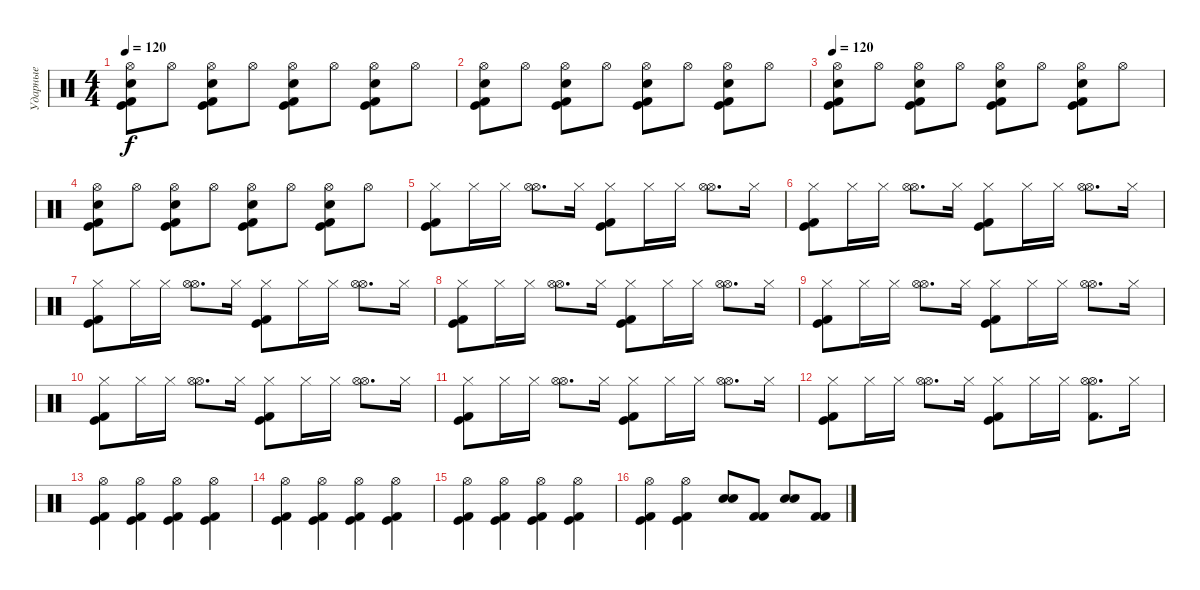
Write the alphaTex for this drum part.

\track ("Ударные" "Ударные") {instrument percussion}
\staff {score}
\articulation defaults
\ts (4 4)
\tempo 120
\clef neutral
\ks c
("Hi-Hat (open)" "Kick (hit) 2" "Kick (hit)" "Snare (hit) 2").8{dy f volume 13} "Hi-Hat (open)".8 ("Kick (hit) 2" "Kick (hit)" "Hi-Hat (open)" "Snare (hit) 2").8 "Hi-Hat (open)".8 ("Hi-Hat (open)" "Kick (hit) 2" "Kick (hit)" "Snare (hit) 2").8 "Hi-Hat (open)".8 ("Kick (hit) 2" "Kick (hit)" "Hi-Hat (open)" "Snare (hit) 2").8 "Hi-Hat (open)".8 |
("Hi-Hat (open)" "Kick (hit) 2" "Kick (hit)" "Snare (hit) 2").8 "Hi-Hat (open)".8 ("Kick (hit) 2" "Kick (hit)" "Hi-Hat (open)" "Snare (hit) 2").8 "Hi-Hat (open)".8 ("Hi-Hat (open)" "Kick (hit) 2" "Kick (hit)" "Snare (hit) 2").8 "Hi-Hat (open)".8 ("Kick (hit) 2" "Kick (hit)" "Hi-Hat (open)" "Snare (hit) 2").8 "Hi-Hat (open)".8 |
\tempo 120
("Hi-Hat (open)" "Kick (hit) 2" "Kick (hit)" "Snare (hit) 2").8{volume 13} "Hi-Hat (open)".8 ("Kick (hit) 2" "Kick (hit)" "Hi-Hat (open)" "Snare (hit) 2").8 "Hi-Hat (open)".8 ("Hi-Hat (open)" "Kick (hit) 2" "Kick (hit)" "Snare (hit) 2").8 "Hi-Hat (open)".8 ("Kick (hit) 2" "Kick (hit)" "Hi-Hat (open)" "Snare (hit) 2").8 "Hi-Hat (open)".8 |
("Hi-Hat (open)" "Kick (hit) 2" "Kick (hit)" "Snare (hit) 2").8 "Hi-Hat (open)".8 ("Kick (hit) 2" "Kick (hit)" "Hi-Hat (open)" "Snare (hit) 2").8 "Hi-Hat (open)".8 ("Hi-Hat (open)" "Kick (hit) 2" "Kick (hit)" "Snare (hit) 2").8 "Hi-Hat (open)".8 ("Kick (hit) 2" "Kick (hit)" "Hi-Hat (open)" "Snare (hit) 2").8 "Hi-Hat (open)".8 |
("Hi-Hat (closed)" "Kick (hit) 2" "Kick (hit)").8 "Hi-Hat (closed)".16 "Hi-Hat (closed)".16 ("Hi-Hat (open)" "Hi-Hat (open)").8{d} "Hi-Hat (closed)".16 ("Hi-Hat (closed)" "Kick (hit) 2" "Kick (hit)").8 "Hi-Hat (closed)".16 "Hi-Hat (closed)".16 ("Hi-Hat (open)" "Hi-Hat (open)").8{d} "Hi-Hat (closed)".16 |
("Hi-Hat (closed)" "Kick (hit) 2" "Kick (hit)").8 "Hi-Hat (closed)".16 "Hi-Hat (closed)".16 ("Hi-Hat (open)" "Hi-Hat (open)").8{d} "Hi-Hat (closed)".16 ("Hi-Hat (closed)" "Kick (hit) 2" "Kick (hit)").8 "Hi-Hat (closed)".16 "Hi-Hat (closed)".16 ("Hi-Hat (open)" "Hi-Hat (open)").8{d} "Hi-Hat (closed)".16 |
("Hi-Hat (closed)" "Kick (hit) 2" "Kick (hit)").8 "Hi-Hat (closed)".16 "Hi-Hat (closed)".16 ("Hi-Hat (open)" "Hi-Hat (open)").8{d} "Hi-Hat (closed)".16 ("Hi-Hat (closed)" "Kick (hit) 2" "Kick (hit)").8 "Hi-Hat (closed)".16 "Hi-Hat (closed)".16 ("Hi-Hat (open)" "Hi-Hat (open)").8{d} "Hi-Hat (closed)".16 |
("Hi-Hat (closed)" "Kick (hit) 2" "Kick (hit)").8 "Hi-Hat (closed)".16 "Hi-Hat (closed)".16 ("Hi-Hat (open)" "Hi-Hat (open)").8{d} "Hi-Hat (closed)".16 ("Hi-Hat (closed)" "Kick (hit) 2" "Kick (hit)").8 "Hi-Hat (closed)".16 "Hi-Hat (closed)".16 ("Hi-Hat (open)" "Hi-Hat (open)").8{d} "Hi-Hat (closed)".16 |
("Hi-Hat (closed)" "Kick (hit) 2" "Kick (hit)").8 "Hi-Hat (closed)".16 "Hi-Hat (closed)".16 ("Hi-Hat (open)" "Hi-Hat (open)").8{d} "Hi-Hat (closed)".16 ("Hi-Hat (closed)" "Kick (hit) 2" "Kick (hit)").8 "Hi-Hat (closed)".16 "Hi-Hat (closed)".16 ("Hi-Hat (open)" "Hi-Hat (open)").8{d} "Hi-Hat (closed)".16 |
("Hi-Hat (closed)" "Kick (hit) 2" "Kick (hit)").8 "Hi-Hat (closed)".16 "Hi-Hat (closed)".16 ("Hi-Hat (open)" "Hi-Hat (open)").8{d} "Hi-Hat (closed)".16 ("Hi-Hat (closed)" "Kick (hit) 2" "Kick (hit)").8 "Hi-Hat (closed)".16 "Hi-Hat (closed)".16 ("Hi-Hat (open)" "Hi-Hat (open)").8{d} "Hi-Hat (closed)".16 |
("Hi-Hat (closed)" "Kick (hit) 2" "Kick (hit)").8 "Hi-Hat (closed)".16 "Hi-Hat (closed)".16 ("Hi-Hat (open)" "Hi-Hat (open)").8{d} "Hi-Hat (closed)".16 ("Hi-Hat (closed)" "Kick (hit) 2" "Kick (hit)").8 "Hi-Hat (closed)".16 "Hi-Hat (closed)".16 ("Hi-Hat (open)" "Hi-Hat (open)").8{d} "Hi-Hat (closed)".16 |
("Hi-Hat (closed)" "Kick (hit) 2" "Kick (hit)").8 "Hi-Hat (closed)".16 "Hi-Hat (closed)".16 ("Hi-Hat (open)" "Hi-Hat (open)").8{d} "Hi-Hat (closed)".16 ("Hi-Hat (closed)" "Kick (hit) 2" "Kick (hit)").8 "Hi-Hat (closed)".16 "Hi-Hat (closed)".16 ("Hi-Hat (open)" "Kick (hit) 2" "Hi-Hat (open)").8{d} "Hi-Hat (closed)".16 |
("Hi-Hat (open)" "Kick (hit) 2" "Kick (hit)").4 ("Hi-Hat (open)" "Kick (hit) 2" "Kick (hit)").4 ("Hi-Hat (open)" "Kick (hit) 2" "Kick (hit)").4 ("Hi-Hat (open)" "Kick (hit) 2" "Kick (hit)").4 |
("Hi-Hat (open)" "Kick (hit) 2" "Kick (hit)").4 ("Hi-Hat (open)" "Kick (hit) 2" "Kick (hit)").4 ("Hi-Hat (open)" "Kick (hit) 2" "Kick (hit)").4 ("Hi-Hat (open)" "Kick (hit) 2" "Kick (hit)").4 |
("Hi-Hat (open)" "Kick (hit) 2" "Kick (hit)").4 ("Hi-Hat (open)" "Kick (hit) 2" "Kick (hit)").4 ("Hi-Hat (open)" "Kick (hit) 2" "Kick (hit)").4 ("Hi-Hat (open)" "Kick (hit) 2" "Kick (hit)").4 |
("Hi-Hat (open)" "Kick (hit) 2" "Kick (hit)").4 ("Hi-Hat (open)" "Kick (hit) 2" "Kick (hit)").4 ("Snare (hit) 2" "Snare (hit) 2").8 ("Kick (hit) 2" "Kick (hit) 2").8 ("Snare (hit) 2" "Snare (hit) 2").8 ("Kick (hit) 2" "Kick (hit) 2").8
